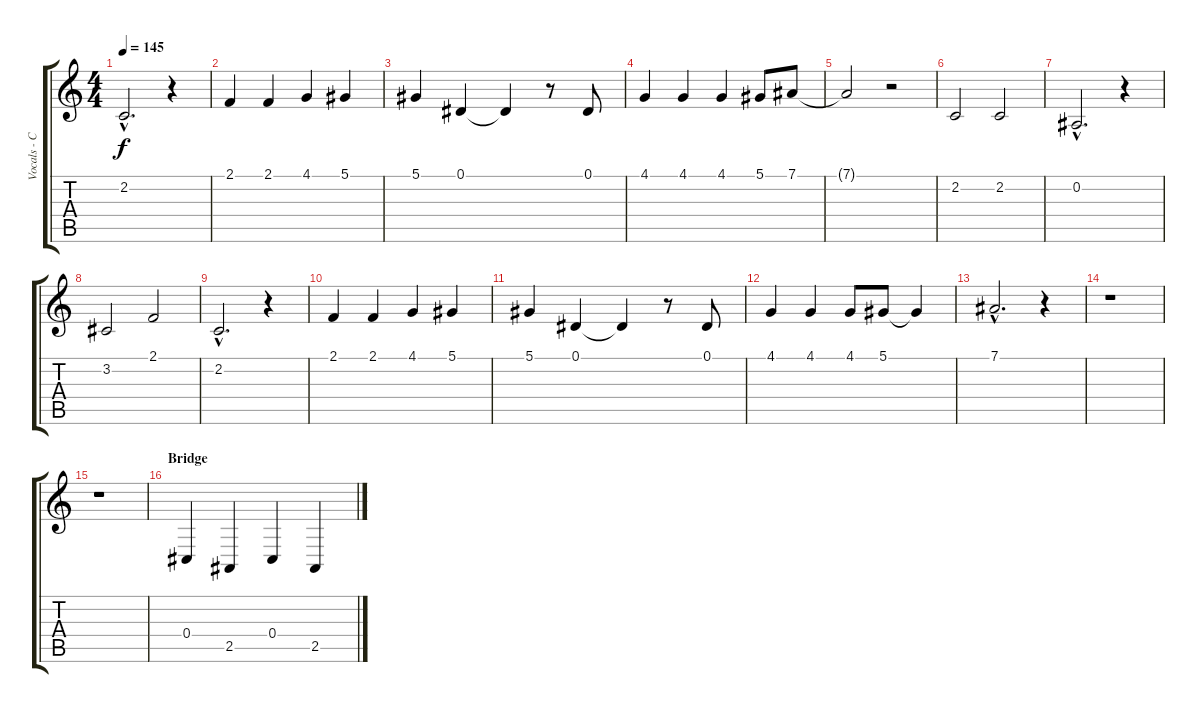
\track ("Vocals - Chris Bay" "Vocals - C") {instrument trumpet}
\staff {score tabs}
\tuning (Eb4 Bb3 Gb3 Db3 Ab2 Eb2) {hide}
\ts (4 4)
\tempo 145
\clef g2
\ks c
2.2{hac}.2{d dy f} r.4 |
2.1.4 2.1.4 4.1.4 5.1.4 |
5.1.4 0.1.4 0.1{t}.4 r.8 0.1.8 |
4.1.4 4.1.4 4.1.4 5.1.8 7.1.8 |
7.1{t}.2 r.2 |
2.2.2 2.2.2 |
0.2{hac}.2{d} r.4 |
3.2.2 2.1.2 |
2.2{hac}.2{d} r.4 |
2.1.4 2.1.4 4.1.4 5.1.4 |
5.1.4 0.1.4 0.1{t}.4 r.8 0.1.8 |
4.1.4 4.1.4 4.1.8 5.1.8 5.1{t}.4 |
7.1{hac}.2{d} r.4 |
r.1 |
r.1 |
\section ("" "Bridge")
0.4.4 2.5.4 0.4.4 2.5.4
